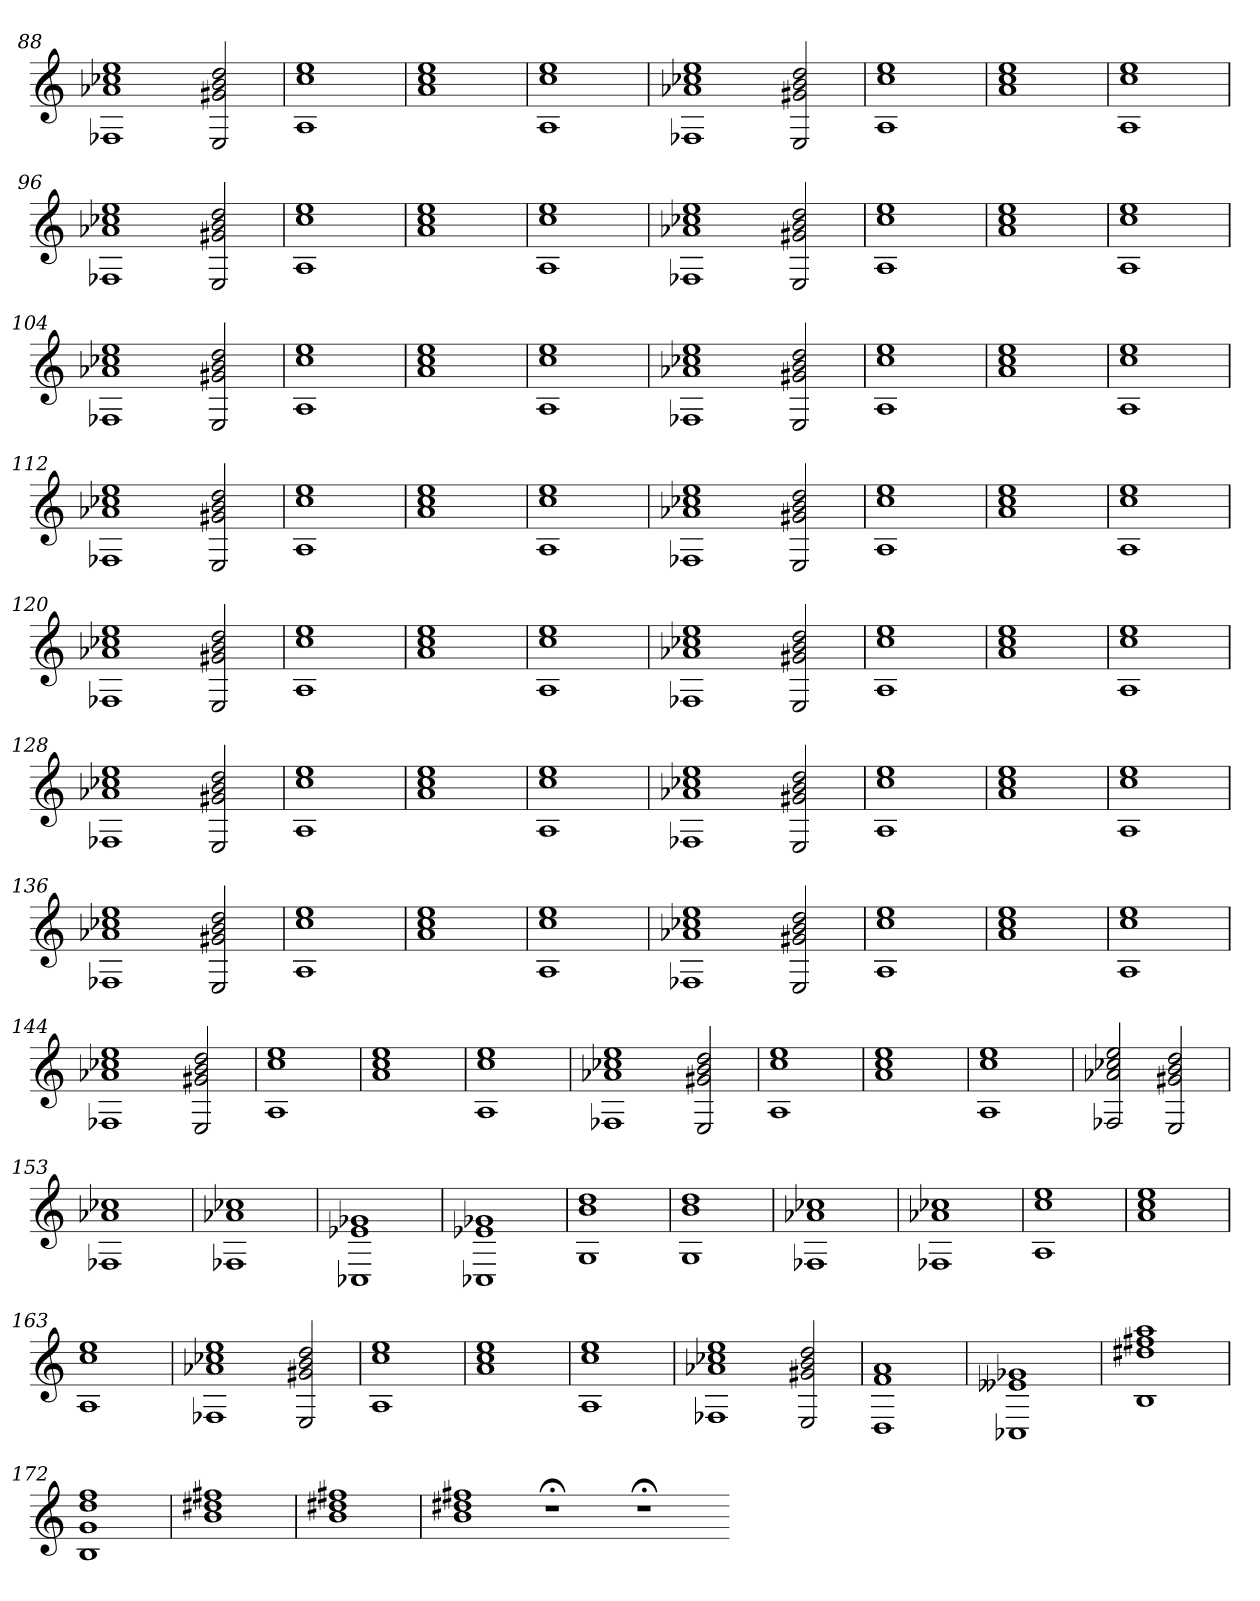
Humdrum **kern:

**kern
*part1
*staff1
=88
1F-X 1a-X 1cc-X 1ee
2E 2g#X 2b 2dd
=89
1A 1cc 1ee
=90
1a 1cc 1ee
=91
1A 1cc 1ee
=92
1F-X 1a-X 1cc-X 1ee
2E 2g#X 2b 2dd
=93
1A 1cc 1ee
=94
1a 1cc 1ee
=95
1A 1cc 1ee
=96
1F-X 1a-X 1cc-X 1ee
2E 2g#X 2b 2dd
=97
1A 1cc 1ee
=98
1a 1cc 1ee
=99
1A 1cc 1ee
=100
1F-X 1a-X 1cc-X 1ee
2E 2g#X 2b 2dd
=101
1A 1cc 1ee
=102
1a 1cc 1ee
=103
1A 1cc 1ee
=104
1F-X 1a-X 1cc-X 1ee
2E 2g#X 2b 2dd
=105
1A 1cc 1ee
=106
1a 1cc 1ee
=107
1A 1cc 1ee
=108
1F-X 1a-X 1cc-X 1ee
2E 2g#X 2b 2dd
=109
1A 1cc 1ee
=110
1a 1cc 1ee
=111
1A 1cc 1ee
=112
1F-X 1a-X 1cc-X 1ee
2E 2g#X 2b 2dd
=113
1A 1cc 1ee
=114
1a 1cc 1ee
=115
1A 1cc 1ee
=116
1F-X 1a-X 1cc-X 1ee
2E 2g#X 2b 2dd
=117
1A 1cc 1ee
=118
1a 1cc 1ee
=119
1A 1cc 1ee
=120
1F-X 1a-X 1cc-X 1ee
2E 2g#X 2b 2dd
=121
1A 1cc 1ee
=122
1a 1cc 1ee
=123
1A 1cc 1ee
=124
1F-X 1a-X 1cc-X 1ee
2E 2g#X 2b 2dd
=125
1A 1cc 1ee
=126
1a 1cc 1ee
=127
1A 1cc 1ee
=128
1F-X 1a-X 1cc-X 1ee
2E 2g#X 2b 2dd
=129
1A 1cc 1ee
=130
1a 1cc 1ee
=131
1A 1cc 1ee
=132
1F-X 1a-X 1cc-X 1ee
2E 2g#X 2b 2dd
=133
1A 1cc 1ee
=134
1a 1cc 1ee
=135
1A 1cc 1ee
=136
1F-X 1a-X 1cc-X 1ee
2E 2g#X 2b 2dd
=137
1A 1cc 1ee
=138
1a 1cc 1ee
=139
1A 1cc 1ee
=140
1F-X 1a-X 1cc-X 1ee
2E 2g#X 2b 2dd
=141
1A 1cc 1ee
=142
1a 1cc 1ee
=143
1A 1cc 1ee
=144
1F-X 1a-X 1cc-X 1ee
2E 2g#X 2b 2dd
=145
1A 1cc 1ee
=146
1a 1cc 1ee
=147
1A 1cc 1ee
=148
1F-X 1a-X 1cc-X 1ee
2E 2g#X 2b 2dd
=149
1A 1cc 1ee
=150
1a 1cc 1ee
=151
1A 1cc 1ee
=152
2F-X 2a-X 2cc-X 2ee
2E 2g#X 2b 2dd
=153
1F-X 1a-X 1cc-X
=154
1F-X 1a-X 1cc-X
=155
1C-X 1e-X 1g-X
=156
1C-X 1e-X 1g-X
=157
1G 1b 1dd
=158
1G 1b 1dd
=159
1F-X 1a-X 1cc-X
=160
1F-X 1a-X 1cc-X
=161
1A 1cc 1ee
=162
1a 1cc 1ee
=163
1A 1cc 1ee
=164
1F-X 1a-X 1cc-X 1ee
2E 2g#X 2b 2dd
=165
1A 1cc 1ee
=166
1a 1cc 1ee
=167
1A 1cc 1ee
=168
1F-X 1a-X 1cc-X 1ee
2E 2g#X 2b 2dd
=169
1D 1f 1a
=170
1C-X 1e--X 1g-X
=171
1B 1dd#X 1ff#X 1aa
=172
1B 1g 1dd 1ff
=173
1b 1dd#X 1ff#X
=174
1b 1dd#X 1ff#X
=175
1b 1dd#X 1ff#X
1r;<
1r;<
=-
*-
